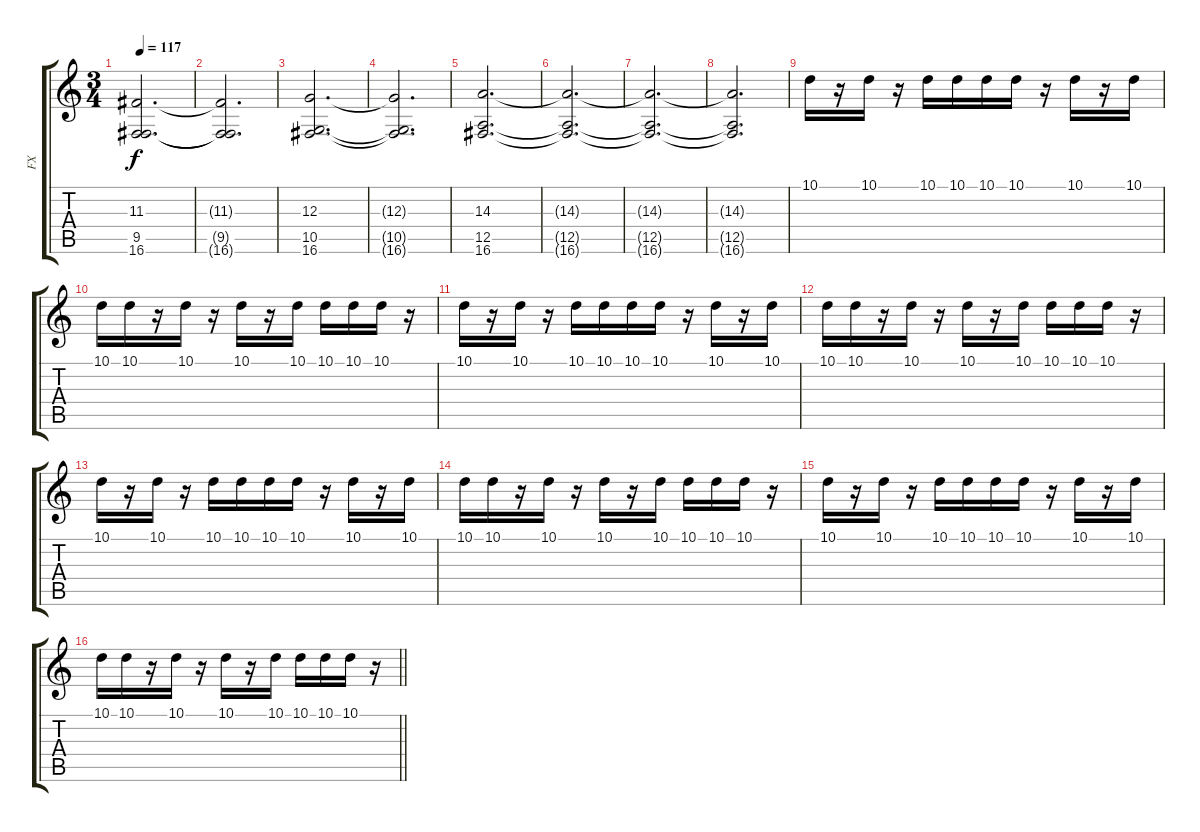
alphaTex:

\track ("FX" "FX") {instrument stringensemble1}
\staff {score tabs}
\tuning (E4 B3 G3 D3 A2 D2) {hide}
\ts (3 4)
\tempo 117
\clef g2
\ks c
(11.3 9.5 16.6).2{d dy f volume 4 instrument choiraahs} |
(11.3{t} 9.5{t} 16.6{t}).2{d} |
(12.3 10.5 16.6).2{d} |
(12.3{t} 10.5{t} 16.6{t}).2{d} |
(14.3 12.5 16.6).2{d} |
(14.3{t} 12.5{t} 16.6{t}).2{d} |
(14.3{t} 12.5{t} 16.6{t}).2{d} |
(14.3{t} 12.5{t} 16.6{t}).2{d} |
10.1.16{instrument trumpet} r.16 10.1.16 r.16 10.1.16 10.1.16 10.1.16 10.1.16 r.16 10.1.16 r.16 10.1.16 |
10.1.16 10.1.16 r.16 10.1.16 r.16 10.1.16 r.16 10.1.16 10.1.16 10.1.16 10.1.16 r.16 |
10.1.16{instrument trumpet} r.16 10.1.16 r.16 10.1.16 10.1.16 10.1.16 10.1.16 r.16 10.1.16 r.16 10.1.16 |
10.1.16 10.1.16 r.16 10.1.16 r.16 10.1.16 r.16 10.1.16 10.1.16 10.1.16 10.1.16 r.16 |
10.1.16{instrument trumpet} r.16 10.1.16 r.16 10.1.16 10.1.16 10.1.16 10.1.16 r.16 10.1.16 r.16 10.1.16 |
10.1.16 10.1.16 r.16 10.1.16 r.16 10.1.16 r.16 10.1.16 10.1.16 10.1.16 10.1.16 r.16 |
10.1.16{instrument trumpet} r.16 10.1.16 r.16 10.1.16 10.1.16 10.1.16 10.1.16 r.16 10.1.16 r.16 10.1.16 |
\barLineRight lightlight
10.1.16 10.1.16 r.16 10.1.16 r.16 10.1.16 r.16 10.1.16 10.1.16 10.1.16 10.1.16 r.16
